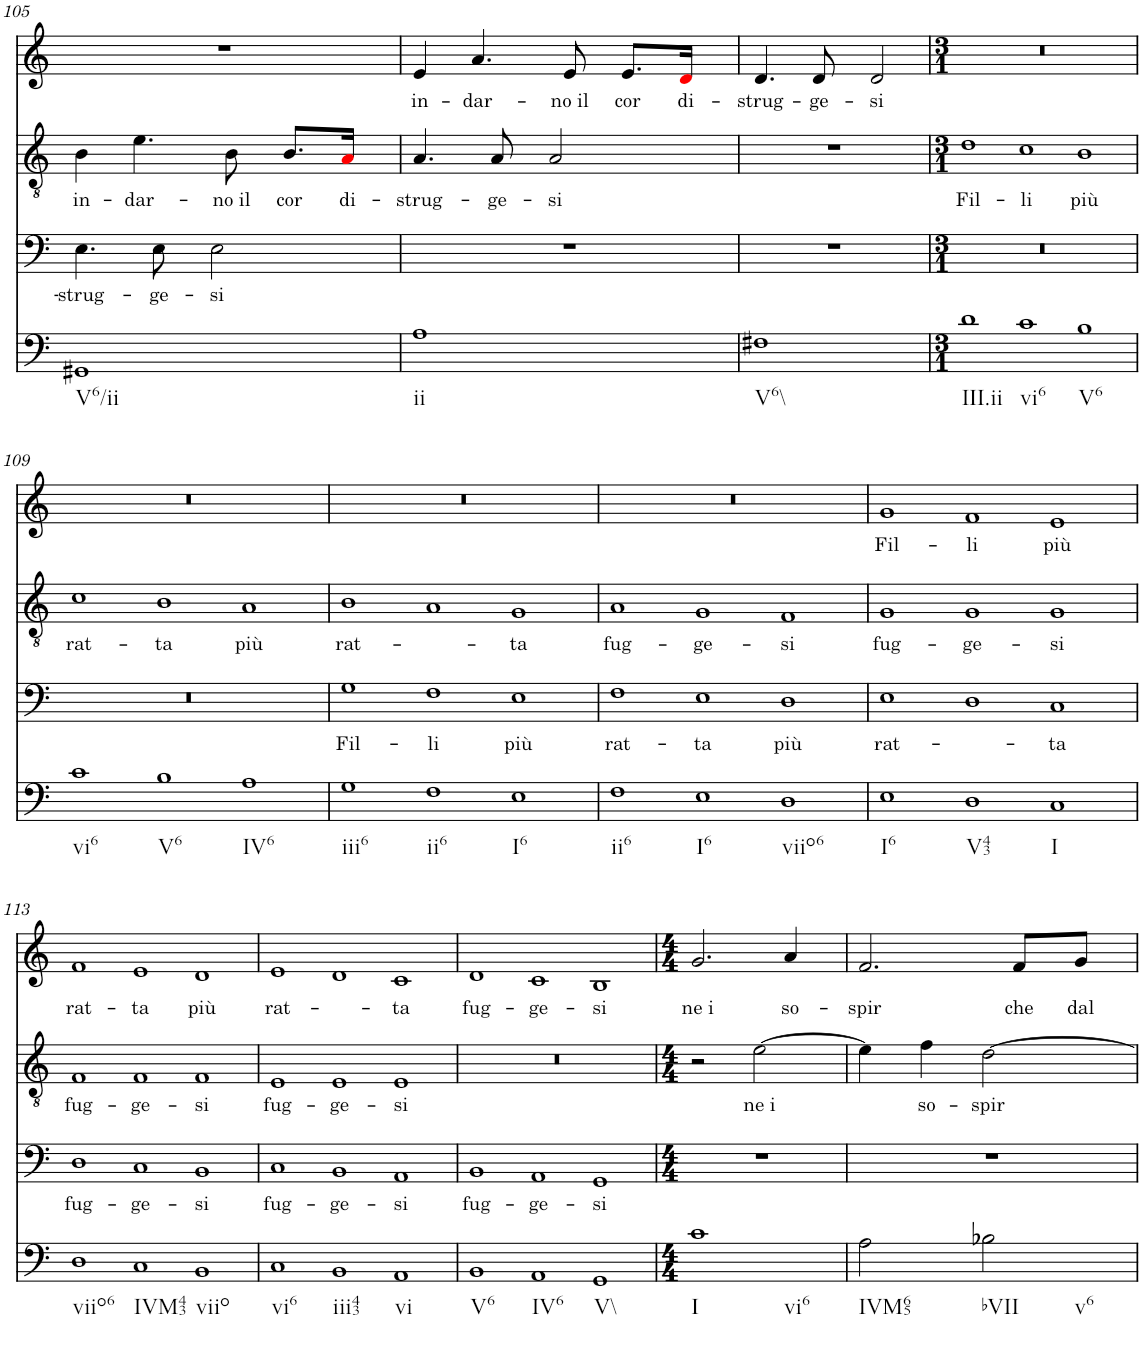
**kern	**kern	**text	**kern	**text	**kern	**text
*part4	*part3	*part3	*part2	*part2	*part1	*part1
*staff4	*staff3	*staff3	*staff2	*staff2	*staff1	*staff1
*I"unbenannt4	*I"unbenannt3	*	*I"unbenannt2	*	*I"unbenannt1	*
!!LO:PB:g=z
*clefF4	*clefF4	*	*clefGv2	*	*clefG2	*
*k[]	*k[]	*	*k[]	*	*k[]	*
*M4/4	*M4/4	*	*M4/4	*	*M4/4	*
=105	=105	=105	=105	=105	=105	=105
!LO:TX:b:t=V6/ii	!	!	!	!	!	!
!	!	!LO:LY:b	!	!LO:LY:b	!	!
1GG#X	4.E\	strug-	4B\	in-	1r	.
!	!	!	!	!LO:LY:b	!	!
.	.	.	4.e\	dar-	.	.
!	!	!LO:LY:b	!	!	!	!
.	8E\	ge-	.	.	.	.
!	!	!LO:LY:b	!	!	!	!
.	2E\	si	.	.	.	.
!	!	!	!	!LO:LY:b	!	!
.	.	.	8B\	no il	.	.
!	!	!	!	!LO:LY:b	!	!
.	.	.	8.B/L	cor	.	.
!	!	!	!	!LO:LY:b	!	!
.	.	.	16Ai/Jk	di-	.	.
=106	=106	=106	=106	=106	=106	=106
!LO:TX:b:t=ii	!	!	!	!	!	!
!	!	!	!	!LO:LY:b	!	!LO:LY:b
1A	1r	.	4.A/	strug-	4e/	in-
!	!	!	!	!	!	!LO:LY:b
.	.	.	.	.	4.a/	dar-
!	!	!	!	!LO:LY:b	!	!
.	.	.	8A/	ge-	.	.
!	!	!	!	!LO:LY:b	!	!
.	.	.	2A/	si	.	.
!	!	!	!	!	!	!LO:LY:b
.	.	.	.	.	8e/	no il
!	!	!	!	!	!	!LO:LY:b
.	.	.	.	.	8.e/L	cor
!	!	!	!	!	!	!LO:LY:b
.	.	.	.	.	16di/Jk	di-
=107	=107	=107	=107	=107	=107	=107
!LO:TX:b:t=V6\\	!	!	!	!	!	!
!	!	!	!	!	!	!LO:LY:b
1F#X	1r	.	1r	.	4.d/	strug-
!	!	!	!	!	!	!LO:LY:b
.	.	.	.	.	8d/	ge-
!	!	!	!	!	!	!LO:LY:b
.	.	.	.	.	2d/	si
=108	=108	=108	=108	=108	=108	=108
*M3/1	*M3/1	*	*M3/1	*	*M3/1	*
!LO:TX:b:t=III.ii	!	!	!	!	!	!
!	!	!	!	!LO:LY:b	!	!
1d	0.r	.	1d	Fil-	0.r	.
!LO:TX:b:t=vi6	!	!	!	!	!	!
!	!	!	!	!LO:LY:b	!	!
1c	.	.	1c	li	.	.
!LO:TX:b:t=V6	!	!	!	!	!	!
!	!	!	!	!LO:LY:b	!	!
1B	.	.	1B	più	.	.
!!LO:LB:g=z
=109	=109	=109	=109	=109	=109	=109
!LO:TX:b:t=vi6	!	!	!	!	!	!
!	!	!	!	!LO:LY:b	!	!
1c	0.r	.	1c	rat-	0.r	.
!LO:TX:b:t=V6	!	!	!	!	!	!
!	!	!	!	!LO:LY:b	!	!
1B	.	.	1B	ta	.	.
!LO:TX:b:t=IV6	!	!	!	!	!	!
!	!	!	!	!LO:LY:b	!	!
1A	.	.	1A	più	.	.
=110	=110	=110	=110	=110	=110	=110
!LO:TX:b:t=iii6	!	!	!	!	!	!
!	!	!LO:LY:b	!	!LO:LY:b	!	!
1G	1G	Fil-	1B	rat-	0.r	.
!LO:TX:b:t=ii6	!	!	!	!	!	!
!	!	!LO:LY:b	!	!	!	!
1F	1F	li	1A	.	.	.
!LO:TX:b:t=I6	!	!	!	!	!	!
!	!	!LO:LY:b	!	!LO:LY:b	!	!
1E	1E	più	1G	ta	.	.
=111	=111	=111	=111	=111	=111	=111
!LO:TX:b:t=ii6	!	!	!	!	!	!
!	!	!LO:LY:b	!	!LO:LY:b	!	!
1F	1F	rat-	1A	fug-	0.r	.
!LO:TX:b:t=I6	!	!	!	!	!	!
!	!	!LO:LY:b	!	!LO:LY:b	!	!
1E	1E	ta	1G	ge-	.	.
!LO:TX:b:t=viio6	!	!	!	!	!	!
!	!	!LO:LY:b	!	!LO:LY:b	!	!
1D	1D	più	1F	si	.	.
=112	=112	=112	=112	=112	=112	=112
!LO:TX:b:t=I6	!	!	!	!	!	!
!	!	!LO:LY:b	!	!LO:LY:b	!	!LO:LY:b
1E	1E	rat-	1G	fug-	1g	Fil-
!LO:TX:b:t=V43	!	!	!	!	!	!
!	!	!	!	!LO:LY:b	!	!LO:LY:b
1D	1D	.	1G	ge-	1f	li
!LO:TX:b:t=I	!	!	!	!	!	!
!	!	!LO:LY:b	!	!LO:LY:b	!	!LO:LY:b
1C	1C	ta	1G	si	1e	più
!!LO:LB:g=z
=113	=113	=113	=113	=113	=113	=113
!LO:TX:b:t=viio6	!	!	!	!	!	!
!	!	!LO:LY:b	!	!LO:LY:b	!	!LO:LY:b
1D	1D	fug-	1F	fug-	1f	rat-
!LO:TX:b:t=IVM43	!	!	!	!	!	!
!	!	!LO:LY:b	!	!LO:LY:b	!	!LO:LY:b
1C	1C	ge-	1F	ge-	1e	ta
!LO:TX:b:t=viio	!	!	!	!	!	!
!	!	!LO:LY:b	!	!LO:LY:b	!	!LO:LY:b
1BB	1BB	si	1F	si	1d	più
=114	=114	=114	=114	=114	=114	=114
!LO:TX:b:t=vi6	!	!	!	!	!	!
!	!	!LO:LY:b	!	!LO:LY:b	!	!LO:LY:b
1C	1C	fug-	1E	fug-	1e	rat-
!LO:TX:b:t=iii43	!	!	!	!	!	!
!	!	!LO:LY:b	!	!LO:LY:b	!	!
1BB	1BB	ge-	1E	ge-	1d	.
!LO:TX:b:t=vi	!	!	!	!	!	!
!	!	!LO:LY:b	!	!LO:LY:b	!	!LO:LY:b
1AA	1AA	si	1E	si	1c	ta
=115	=115	=115	=115	=115	=115	=115
!LO:TX:b:t=V6	!	!	!	!	!	!
!	!	!LO:LY:b	!	!	!	!LO:LY:b
1BB	1BB	fug-	0.r	.	1d	fug-
!LO:TX:b:t=IV6	!	!	!	!	!	!
!	!	!LO:LY:b	!	!	!	!LO:LY:b
1AA	1AA	ge-	.	.	1c	ge-
!LO:TX:b:t=V\\	!	!	!	!	!	!
!	!	!LO:LY:b	!	!	!	!LO:LY:b
1GG	1GG	si	.	.	1B	si
=116	=116	=116	=116	=116	=116	=116
*M4/4	*M4/4	*	*M4/4	*	*M4/4	*
!LO:TX:b:t=I	!	!	!	!	!	!
!LO:TX:b:t=vi6	!	!	!	!	!	!
!	!	!	!	!	!	!LO:LY:b
1c	1r	.	2r	.	2.g/	ne i
!	!	!	!	!LO:LY:b	!	!
.	.	.	[2e\	ne i	.	.
!	!	!	!	!	!	!LO:LY:b
.	.	.	.	.	4a/	so-
=117	=117	=117	=117	=117	=117	=117
!LO:TX:b:t=IVM65	!	!	!	!	!	!
!	!	!	!	!	!	!LO:LY:b
2A\	1r	.	4e\]	.	2.f/	spir
!	!	!	!	!LO:LY:b	!	!
.	.	.	4f\	so-	.	.
!LO:TX:b:t=bVII	!	!	!	!	!	!
!LO:TX:b:t=v6	!	!	!	!	!	!
!	!	!	!	!LO:LY:b	!	!
2B-X\	.	.	[2d\	spir	.	.
!	!	!	!	!	!	!LO:LY:b
.	.	.	.	.	8f/L	che
!	!	!	!	!	!	!LO:LY:b
.	.	.	.	.	8g/J	dal
=	=	=	=	=	=	=
*-	*-	*-	*-	*-	*-	*-
